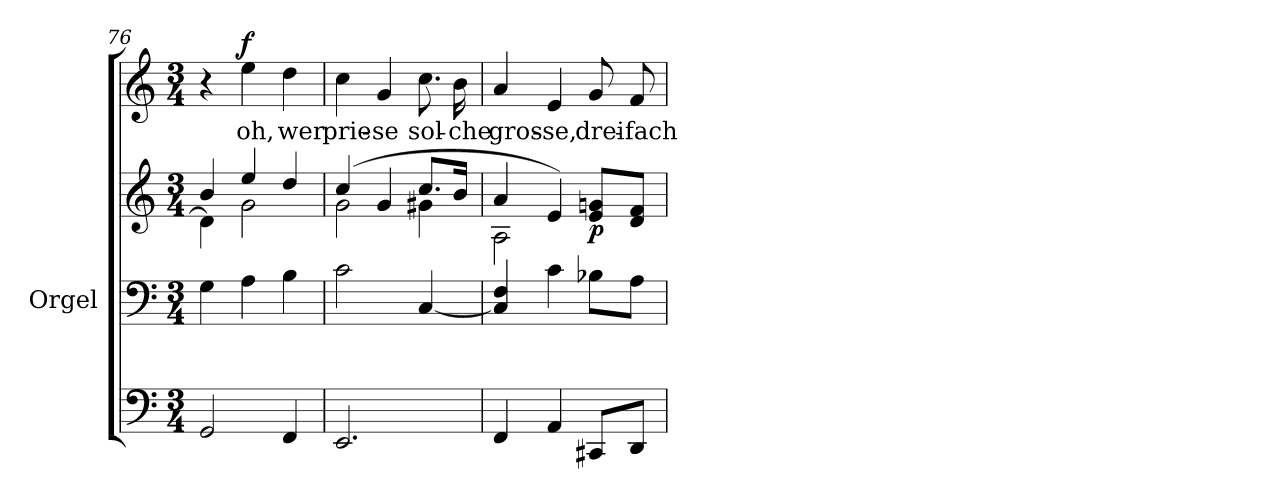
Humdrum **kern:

**kern	**kern	**kern	**dynam	**kern	**text	**dynam
*part3	*part2	*part2	*part2	*part1	*part1	*part1
*staff4	*staff3	*staff2	*staff2/3	*staff1	*staff1	*staff1
*	*I"Orgel	*	*	*	*	*
*	*I'Org.	*	*	*	*	*
*clefF4	*clefF4	*clefG2	*	*clefG2	*	*
*k[]	*k[]	*k[]	*	*k[]	*	*
*C:	*C:	*C:	*	*C:	*	*
*M3/4	*M3/4	*M3/4	*	*M3/4	*	*
=76	=76	=76	=76	=76	=76	=76
*	*	*^	*	*	*	*
2GG/	4G\	4b/	4d\]	.	4r	.	.
!	!	!	!	!	!	!LO:LY:b	!LO:DY:a
.	4A\	4ee/	2g\	.	4ee\	oh,	f
!	!	!	!	!	!	!LO:LY:b	!
4FF/	4B\	4dd/	.	.	4dd\	wer	.
=77	=77	=77	=77	=77	=77	=77	=77
!	!	!	!	!	!	!LO:LY:b	!
2.EE/	2c\	(4cc/	2g\	.	4cc\	prie-	.
!	!	!	!	!	!	!LO:LY:b	!
.	.	4g/	.	.	4g/	-se	.
!	!	!	!	!	!	!LO:LY:b	!
.	[<4C/	8.cc/L	4g#X\	.	8.cc\	sol-	.
!	!	!	!	!	!	!LO:LY:b	!
.	.	16b/Jk	.	.	16b\	-che	.
=78	=78	=78	=78	=78	=78	=78	=78
!	!	!	!	!	!	!LO:LY:b	!
4FF/	4C/] 4F/	4a/	2A\	.	4a/	gros-	.
!	!	!	!	!	!	!LO:LY:b	!
4AA/	4c\	4e/)	.	.	4e/	-se,	.
!	!	!	!	!LO:DY:b	!	!LO:LY:b	!
8CC#X/L	8B-X\L	8e/ 8gn/L	4ryy	p	8g/	drei-	.
!	!	!	!	!	!	!LO:LY:b	!
8DD/J	8A\J	8d/ 8f/J	.	.	8f/	-fach	.
*	*	*v	*v	*	*	*	*
=	=	=	=	=	=	=
*-	*-	*-	*-	*-	*-	*-
